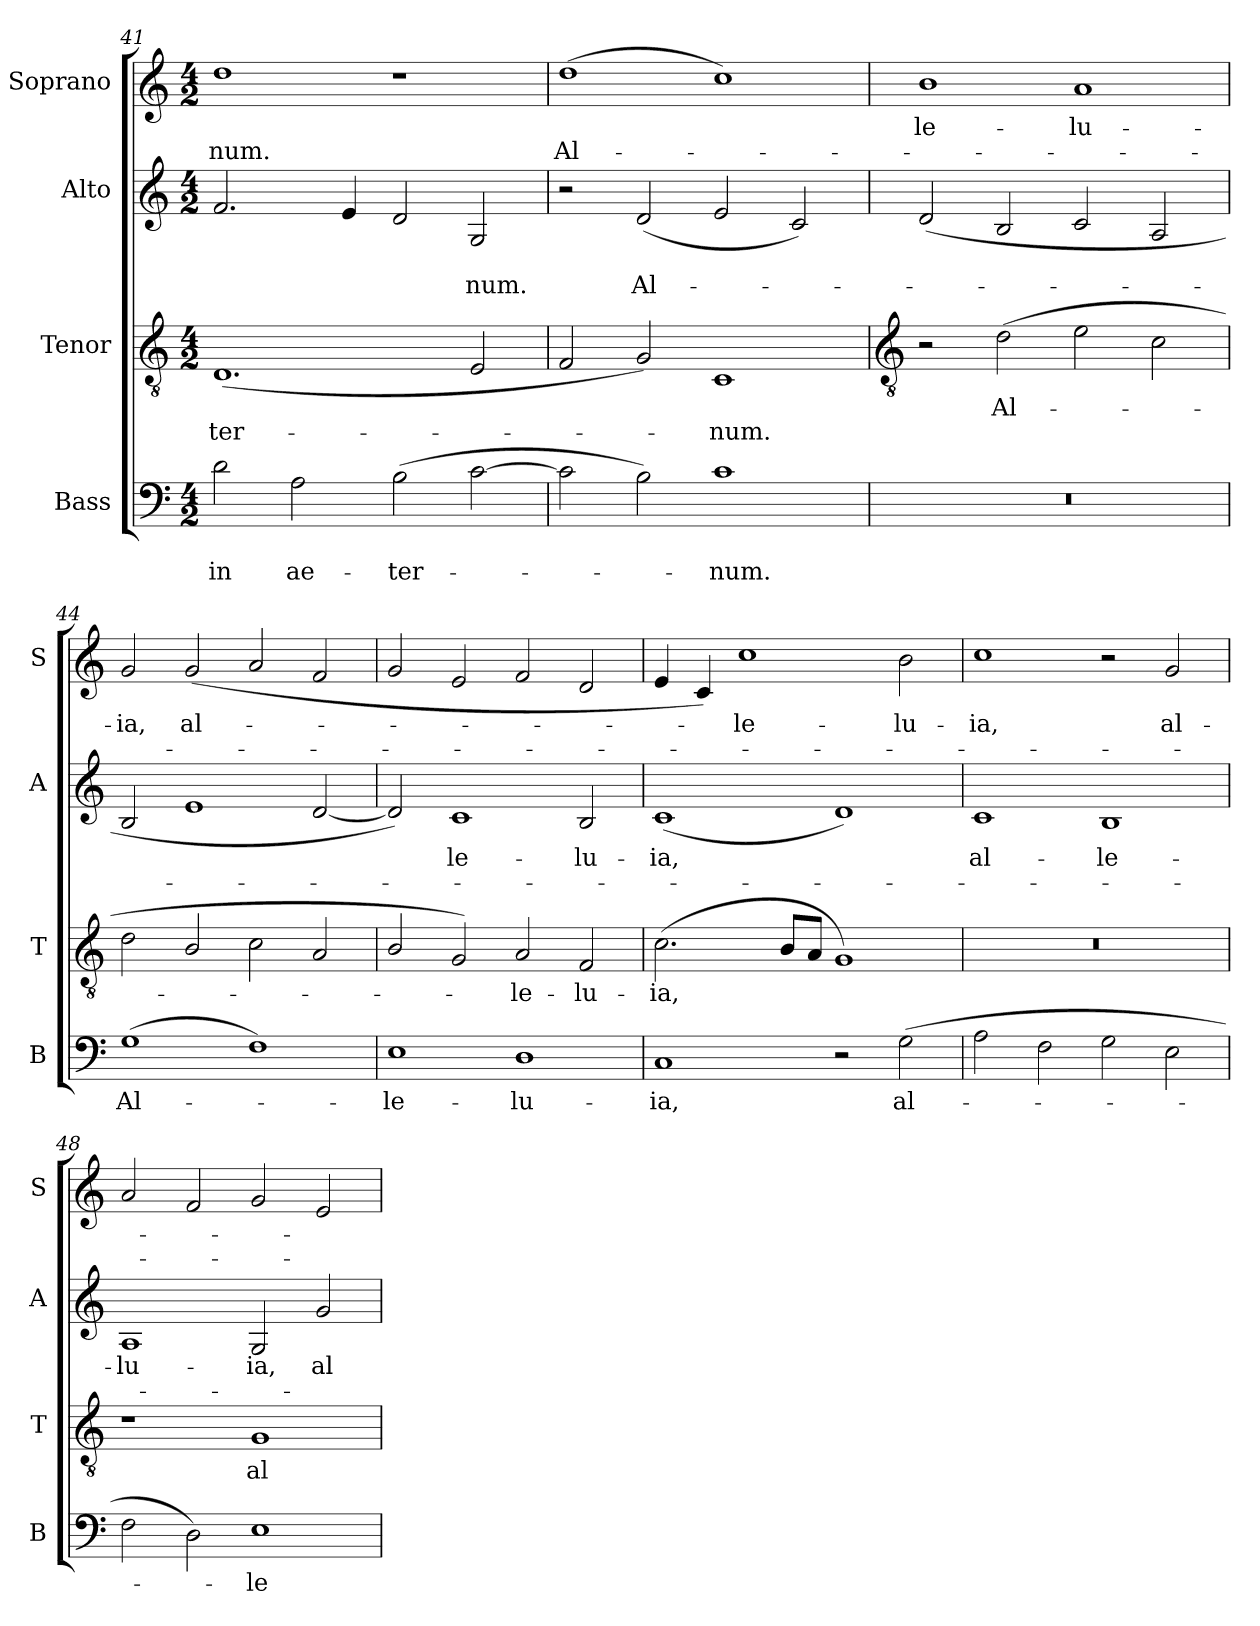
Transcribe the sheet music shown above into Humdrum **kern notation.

**kern	**text	**text	**kern	**text	**text	**kern	**text	**text	**kern	**text	**text
*part4	*part4	*part4	*part3	*part3	*part3	*part2	*part2	*part2	*part1	*part1	*part1
*staff4	*staff4	*staff4	*staff3	*staff3	*staff3	*staff2	*staff2	*staff2	*staff1	*staff1	*staff1
*I"Bass	*	*	*I"Tenor	*	*	*I"Alto	*	*	*I"Soprano	*	*
*I'B	*	*	*I'T	*	*	*I'A	*	*	*I'S	*	*
*clefF4	*	*	*clefGv2	*	*	*clefG2	*	*	*clefG2	*	*
*k[]	*	*	*k[]	*	*	*k[]	*	*	*k[]	*	*
*C:	*	*	*C:	*	*	*C:	*	*	*C:	*	*
*M4/2	*	*	*M4/2	*	*	*M4/2	*	*	*M4/2	*	*
=41	=41	=41	=41	=41	=41	=41	=41	=41	=41	=41	=41
!	!	!LO:LY:b	!	!	!LO:LY:b	!	!	!	!	!	!LO:LY:b
2d	.	in	(<1.D	.	-ter-	2.f	.	.	1dd	.	num.
!	!	!LO:LY:b	!	!	!	!	!	!	!	!	!
2A	.	ae-	.	.	.	.	.	.	.	.	.
.	.	.	.	.	.	4e	.	.	.	.	.
!	!	!LO:LY:b	!	!	!	!	!	!	!	!	!
(>2B	.	-ter-	.	.	.	2d	.	.	1r	.	.
!	!	!	!	!	!	!	!	!LO:LY:b	!	!	!
[2c	.	.	2E	.	.	2G	.	num.	.	.	.
=42	=42	=42	=42	=42	=42	=42	=42	=42	=42	=42	=42
!	!	!	!	!	!	!	!	!	!	!	!LO:LY:b
2c]	.	.	2F	.	.	2r	.	.	(>1dd	.	Al-
!	!	!	!	!	!	!	!	!LO:LY:b	!	!	!
2B)	.	.	2G)	.	.	(<2d	.	Al-	.	.	.
!	!	!LO:LY:b	!	!	!LO:LY:b	!	!	!	!	!	!
1c	.	num.	1C	.	num.	2e	.	.	1cc)	.	.
.	.	.	.	.	.	2c)	.	.	.	.	.
!!LO:LB:g=z
=43	=43	=43	=43	=43	=43	=43	=43	=43	=43	=43	=43
*	*	*	*clefGv2	*	*	*	*	*	*	*	*
!	!	!	!	!	!	!	!	!	!	!LO:LY:b	!
0r	.	.	2r	.	.	(<2d	.	.	1b	le-	.
!	!	!	!	!LO:LY:b	!	!	!	!	!	!	!
.	.	.	(<2d	Al-	.	2B	.	.	.	.	.
!	!	!	!	!	!	!	!	!	!	!LO:LY:b	!
.	.	.	2e	.	.	2c	.	.	1a	-lu-	.
.	.	.	2c	.	.	2A	.	.	.	.	.
=44	=44	=44	=44	=44	=44	=44	=44	=44	=44	=44	=44
!	!LO:LY:b	!	!	!	!	!	!	!	!	!LO:LY:b	!
(>1G	Al-	.	2d	.	.	2B	.	.	2g	-ia,	.
!	!	!	!	!	!	!	!	!	!	!LO:LY:b	!
.	.	.	2B/	.	.	1e	.	.	(<2g	al-	.
1F)	.	.	2c	.	.	.	.	.	2a	.	.
.	.	.	2A	.	.	[2d	.	.	2f	.	.
=45	=45	=45	=45	=45	=45	=45	=45	=45	=45	=45	=45
!	!LO:LY:b	!	!	!	!	!	!	!	!	!	!
1E	le-	.	2B/	.	.	2d])	.	.	2g	.	.
!	!	!	!	!	!	!	!LO:LY:b	!	!	!	!
.	.	.	2G)	.	.	1c	le-	.	2e	.	.
!	!LO:LY:b	!	!	!LO:LY:b	!	!	!	!	!	!	!
1D	-lu-	.	2A	le-	.	.	.	.	2f	.	.
!	!	!	!	!LO:LY:b	!	!	!LO:LY:b	!	!	!	!
.	.	.	2F	-lu-	.	2B	-lu-	.	2d	.	.
=46	=46	=46	=46	=46	=46	=46	=46	=46	=46	=46	=46
!	!LO:LY:b	!	!	!LO:LY:b	!	!	!LO:LY:b	!	!	!	!
1C	-ia,	.	(<2.c	-ia,	.	(<1c	-ia,	.	4e	.	.
.	.	.	.	.	.	.	.	.	4c)	.	.
!	!	!	!	!	!	!	!	!	!	!LO:LY:b	!
.	.	.	.	.	.	.	.	.	1cc	le-	.
.	.	.	8BL	.	.	.	.	.	.	.	.
.	.	.	8AJ	.	.	.	.	.	.	.	.
2r	.	.	1G)	.	.	1d)	.	.	.	.	.
!	!LO:LY:b	!	!	!	!	!	!	!	!	!LO:LY:b	!
(>2G	al-	.	.	.	.	.	.	.	2b	-lu-	.
=47	=47	=47	=47	=47	=47	=47	=47	=47	=47	=47	=47
!	!	!	!	!	!	!	!LO:LY:b	!	!	!LO:LY:b	!
2A	.	.	0r	.	.	1c	al-	.	1cc	-ia,	.
2F	.	.	.	.	.	.	.	.	.	.	.
!	!	!	!	!	!	!	!LO:LY:b	!	!	!	!
2G	.	.	.	.	.	1B	-le-	.	2r	.	.
!	!	!	!	!	!	!	!	!	!	!LO:LY:b	!
2E	.	.	.	.	.	.	.	.	2g	al-	.
=48	=48	=48	=48	=48	=48	=48	=48	=48	=48	=48	=48
!	!	!	!	!	!	!	!LO:LY:b	!	!	!	!
2F	.	.	1r	.	.	1A	-lu-	.	2a	.	.
2D)	.	.	.	.	.	.	.	.	2f	.	.
!	!LO:LY:b	!	!	!LO:LY:b	!	!	!LO:LY:b	!	!	!	!
1E	le-	.	1G	al-	.	2G	-ia,	.	2g	.	.
!	!	!	!	!	!	!	!LO:LY:b	!	!	!	!
.	.	.	.	.	.	2g	al-	.	2e	.	.
=	=	=	=	=	=	=	=	=	=	=	=
*-	*-	*-	*-	*-	*-	*-	*-	*-	*-	*-	*-
